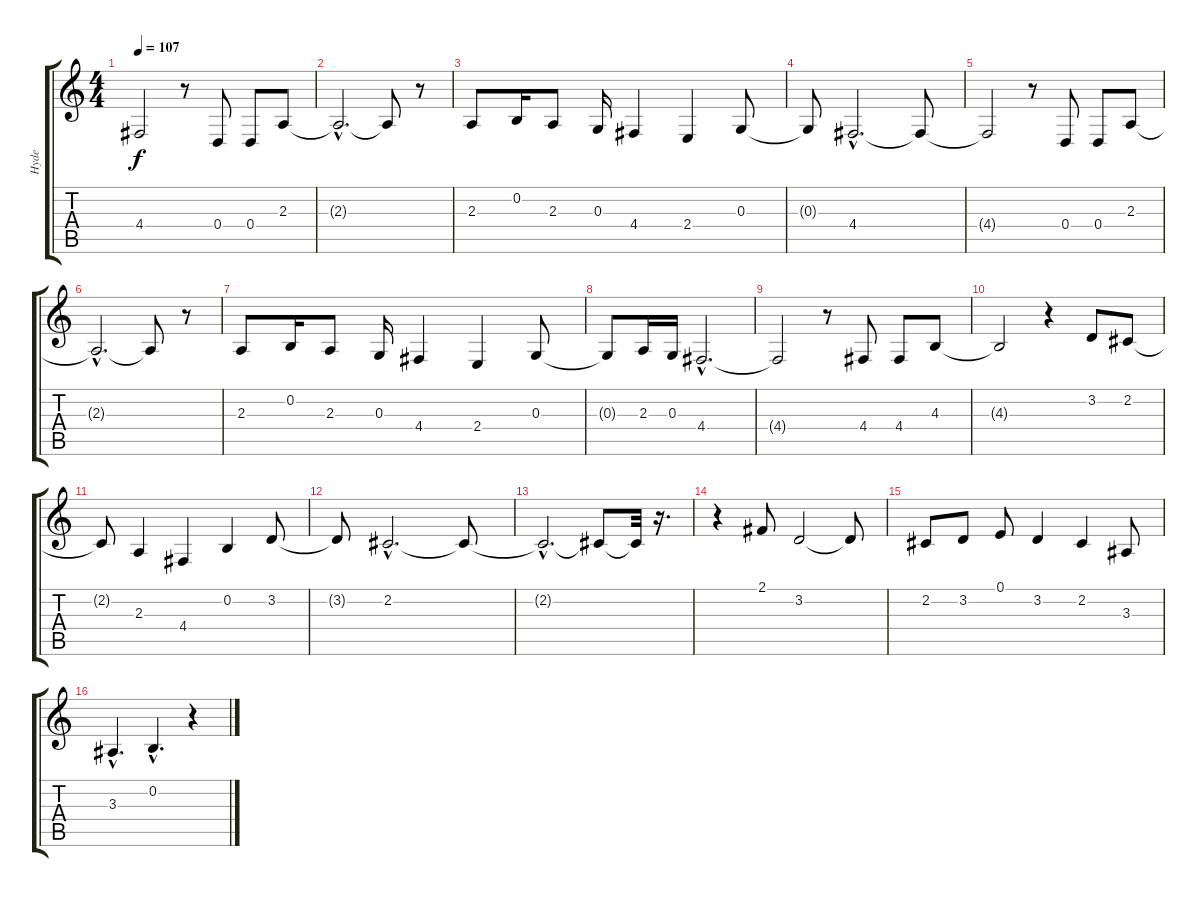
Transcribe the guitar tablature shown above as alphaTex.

\track ("Hyde" "Hyde") {instrument flute}
\staff {score tabs}
\tuning (E4 B3 G3 D3 A2 E2) {hide}
\ts (4 4)
\tempo 107
\clef g2
\ks c
4.4{t}.2{dy f} r.8 0.4.8 0.4.8 2.3.8 |
2.3{hac t}.2{d} 2.3{t}.8 r.8 |
2.3.8 0.2.16 2.3.8 0.3.16 4.4.4 2.4.4 0.3.8 |
0.3{t}.8 4.4{hac}.2{d} 4.4{t}.8 |
4.4{t}.2 r.8 0.4.8 0.4.8 2.3.8 |
2.3{hac t}.2{d} 2.3{t}.8 r.8 |
2.3.8 0.2.16 2.3.8 0.3.16 4.4.4 2.4.4 0.3.8 |
0.3{t}.8 2.3.16 0.3.16 4.4{hac}.2{d} |
4.4{t}.2 r.8 4.4.8 4.4.8 4.3.8 |
4.3{t}.2 r.4 3.2.8 2.2.8 |
2.2{t}.8 2.3.4 4.4.4 0.2.4 3.2.8 |
3.2{t}.8 2.2{hac}.2{d} 2.2{t}.8 |
2.2{hac t}.2{d} 2.2{t}.8 2.2{t}.32 r.16{d} |
r.4 2.1.8{volume 15} 3.2.2 3.2{t}.8 |
2.2.8 3.2.8 0.1.8 3.2.4 2.2.4 3.3.8 |
3.3{hac}.4{d} 0.2{hac}.4{d} r.4
